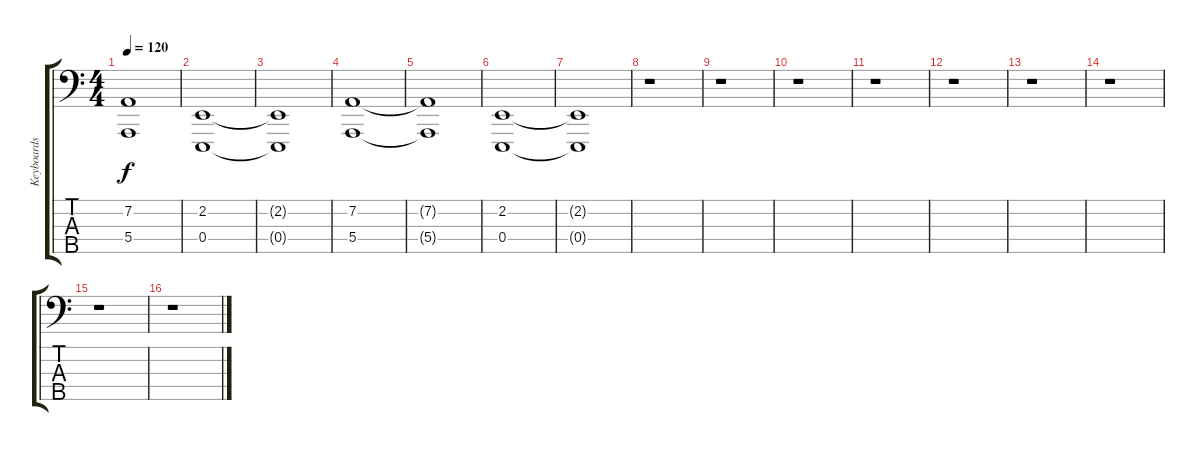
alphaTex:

\track ("Keyboards" "Keyboards") {instrument stringensemble1}
\staff {score tabs}
\tuning (G2 D2 A1 E1 B0) {hide}
\ts (4 4)
\tempo 120
\clef f4
\ks c
(7.2{t} 5.4{t}).1{dy f} |
(2.2 0.4).1 |
(2.2{t} 0.4{t}).1 |
(7.2 5.4).1 |
(7.2{t} 5.4{t}).1 |
(2.2 0.4).1 |
(2.2{t} 0.4{t}).1 |
r.1 |
r.1 |
r.1 |
r.1 |
r.1 |
r.1 |
r.1 |
r.1 |
r.1
